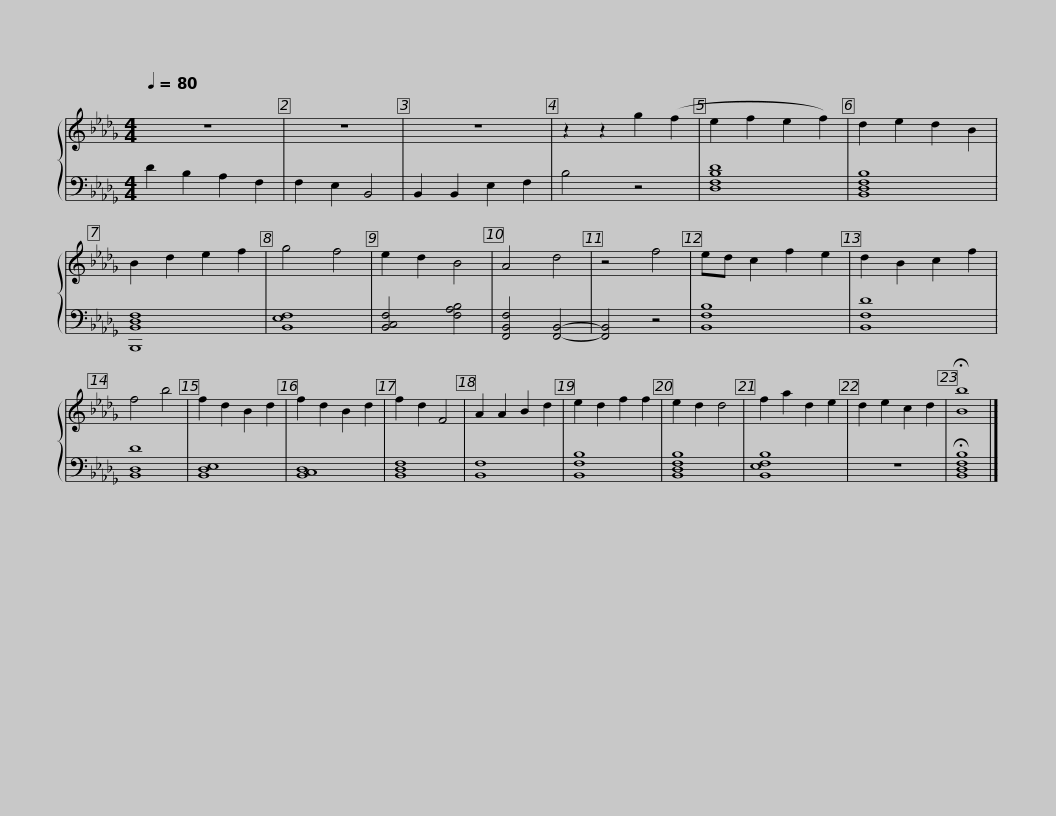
X:1
%%score { 1 | 2 }
L:1/8
Q:1/4=80
M:4/4
I:linebreak $
K:Db
V:1 treble
V:2 bass
V:1
 z8 | z8 | z8 | z2 z2 g2 (f2 | e2 f2 e2 f2) | %5
 d2 e2 d2 B2 | B2 d2 e2 f2 | g4 f4 | e2 d2 B4 | A4 d4 |$ %10
 z4 f4 | ed c2 f2 e2 | d2 B2 c2 f2 | f4 b4 | f2 d2 B2 d2 | %15
 f2 d2 B2 d2 | f2 d2 F4 | A2 A2 B2 d2 | e2 d2 f2 f2 | e2 d2 d4 |$ %20
 f2 a2 d2 e2 | d2 e2 c2 d2 | !fermata![Bb]8 |] %23
V:2
 D2 B,2 A,2 F,2 | F,2 E,2 B,,4 | B,,2 B,,2 E,2 F,2 | B,4 z4 | [D,F,B,D]8 | %5
 [B,,D,F,B,]8 | [B,,,B,,D,F,]8 | [B,,E,F,]8 | [B,,C,F,]4 [F,A,B,]4 | [F,,B,,F,]4 [F,,B,,]4- |$ %10
 [F,,B,,]4 z4 | [B,,F,B,]8 | [B,,F,D]8 | [B,,D,D]8 | [B,,D,E,]8 | %15
 [B,,C,D,]8 | [B,,D,F,]8 | [B,,F,]8 | [B,,F,B,]8 | [B,,D,F,B,]8 |$ %20
 [B,,E,F,B,]8 | z8 | !fermata![B,,D,F,B,]8 |] %23
